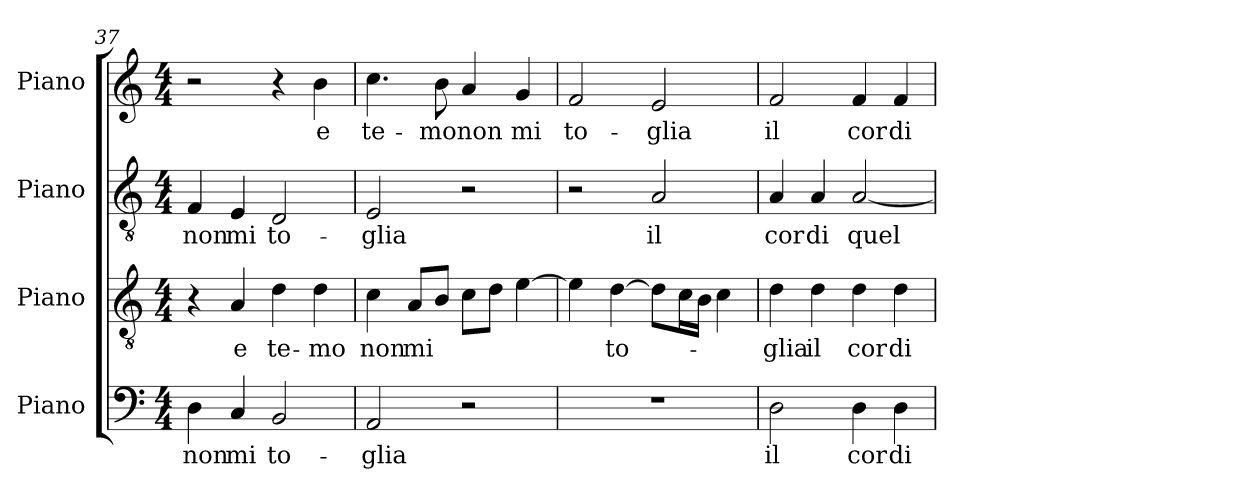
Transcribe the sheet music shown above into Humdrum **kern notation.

**kern	**text	**kern	**text	**kern	**text	**kern	**text
*part4	*part4	*part3	*part3	*part2	*part2	*part1	*part1
*staff4	*staff4	*staff3	*staff3	*staff2	*staff2	*staff1	*staff1
*I"Piano	*	*I"Piano	*	*I"Piano	*	*I"Piano	*
*I'Pno.	*	*I'Pno.	*	*I'Pno.	*	*I'Pno.	*
*clefF4	*	*clefGv2	*	*clefGv2	*	*clefG2	*
*	*	*ITrd7c12	*	*ITrd7c12	*	*	*
*k[]	*	*k[]	*	*k[]	*	*k[]	*
*C:	*	*C:	*	*C:	*	*C:	*
*M4/4	*	*M4/4	*	*M4/4	*	*M4/4	*
=37	=37	=37	=37	=37	=37	=37	=37
!	!LO:LY:b:color=#000000	!	!	!	!	!	!
!	!	!	!	!	!LO:LY:b:color=#000000	!	!
4Di\	non	4r	.	4FFi/	non	2r	.
!	!LO:LY:b:color=#000000	!	!	!	!	!	!
!	!	!	!LO:LY:b:color=#000000	!	!	!	!
!	!	!	!	!	!LO:LY:b:color=#000000	!	!
4Ci/	mi	4AAi/	e	4EEi/	mi	.	.
!	!LO:LY:b:color=#000000	!	!	!	!	!	!
!	!	!	!LO:LY:b:color=#000000	!	!	!	!
!	!	!	!	!	!LO:LY:b:color=#000000	!	!
2BBi/	to-	4Di\	te-	2DDi/	to-	4r	.
!	!	!	!LO:LY:b:color=#000000	!	!	!	!
!	!	!	!	!	!	!	!LO:LY:b:color=#000000
.	.	4Di\	-mo	.	.	4bi\	e
!!LO:PB:g=z
=38	=38	=38	=38	=38	=38	=38	=38
!	!LO:LY:b:color=#000000	!	!	!	!	!	!
!	!	!	!LO:LY:b:color=#000000	!	!	!	!
!	!	!	!	!	!LO:LY:b:color=#000000	!	!
!	!	!	!	!	!	!	!LO:LY:b:color=#000000
2AAi/	-glia	4Ci\	non	2EEi/	-glia	4.cci\	te-
!	!	!	!LO:LY:b:color=#000000	!	!	!	!
.	.	8AAi/L	mi	.	.	.	.
!	!	!	!	!	!	!	!LO:LY:b:color=#000000
.	.	8BBi/J	.	.	.	8bi\	-mo
!	!	!	!	!	!	!	!LO:LY:b:color=#000000
2r	.	8Ci\L	.	2r	.	4ai/	non
.	.	8Di\J	.	.	.	.	.
!	!	!	!	!	!	!	!LO:LY:b:color=#000000
.	.	[4Ei\	.	.	.	4gi/	mi
=39	=39	=39	=39	=39	=39	=39	=39
!	!	!	!	!	!	!	!LO:LY:b:color=#000000
1r	.	4Ei\]	.	2r	.	2fi/	to-
!	!	!	!LO:LY:b:color=#000000	!	!	!	!
.	.	[4Di\	to-	.	.	.	.
!	!	!	!	!	!LO:LY:b:color=#000000	!	!
!	!	!	!	!	!	!	!LO:LY:b:color=#000000
.	.	8Di\L]	.	2AAi/	il	2ei/	-glia
.	.	16Ci\L	.	.	.	.	.
.	.	16BBi\JJ	.	.	.	.	.
.	.	4Ci\	.	.	.	.	.
=40	=40	=40	=40	=40	=40	=40	=40
!	!LO:LY:b:color=#000000	!	!	!	!	!	!
!	!	!	!LO:LY:b:color=#000000	!	!	!	!
!	!	!	!	!	!LO:LY:b:color=#000000	!	!
!	!	!	!	!	!	!	!LO:LY:b:color=#000000
2Di\	il	4Di\	-glia	4AAi/	cor	2fi/	il
!	!	!	!LO:LY:b:color=#000000	!	!	!	!
!	!	!	!	!	!LO:LY:b:color=#000000	!	!
.	.	4Di\	il	4AAi/	di	.	.
!	!LO:LY:b:color=#000000	!	!	!	!	!	!
!	!	!	!LO:LY:b:color=#000000	!	!	!	!
!	!	!	!	!	!LO:LY:b:color=#000000	!	!
!	!	!	!	!	!	!	!LO:LY:b:color=#000000
4Di\	cor	4Di\	cor	[2AAi/	quel	4fi/	cor
!	!LO:LY:b:color=#000000	!	!	!	!	!	!
!	!	!	!LO:LY:b:color=#000000	!	!	!	!
!	!	!	!	!	!	!	!LO:LY:b:color=#000000
4Di\	di	4Di\	di	.	.	4fi/	di
=	=	=	=	=	=	=	=
*-	*-	*-	*-	*-	*-	*-	*-
